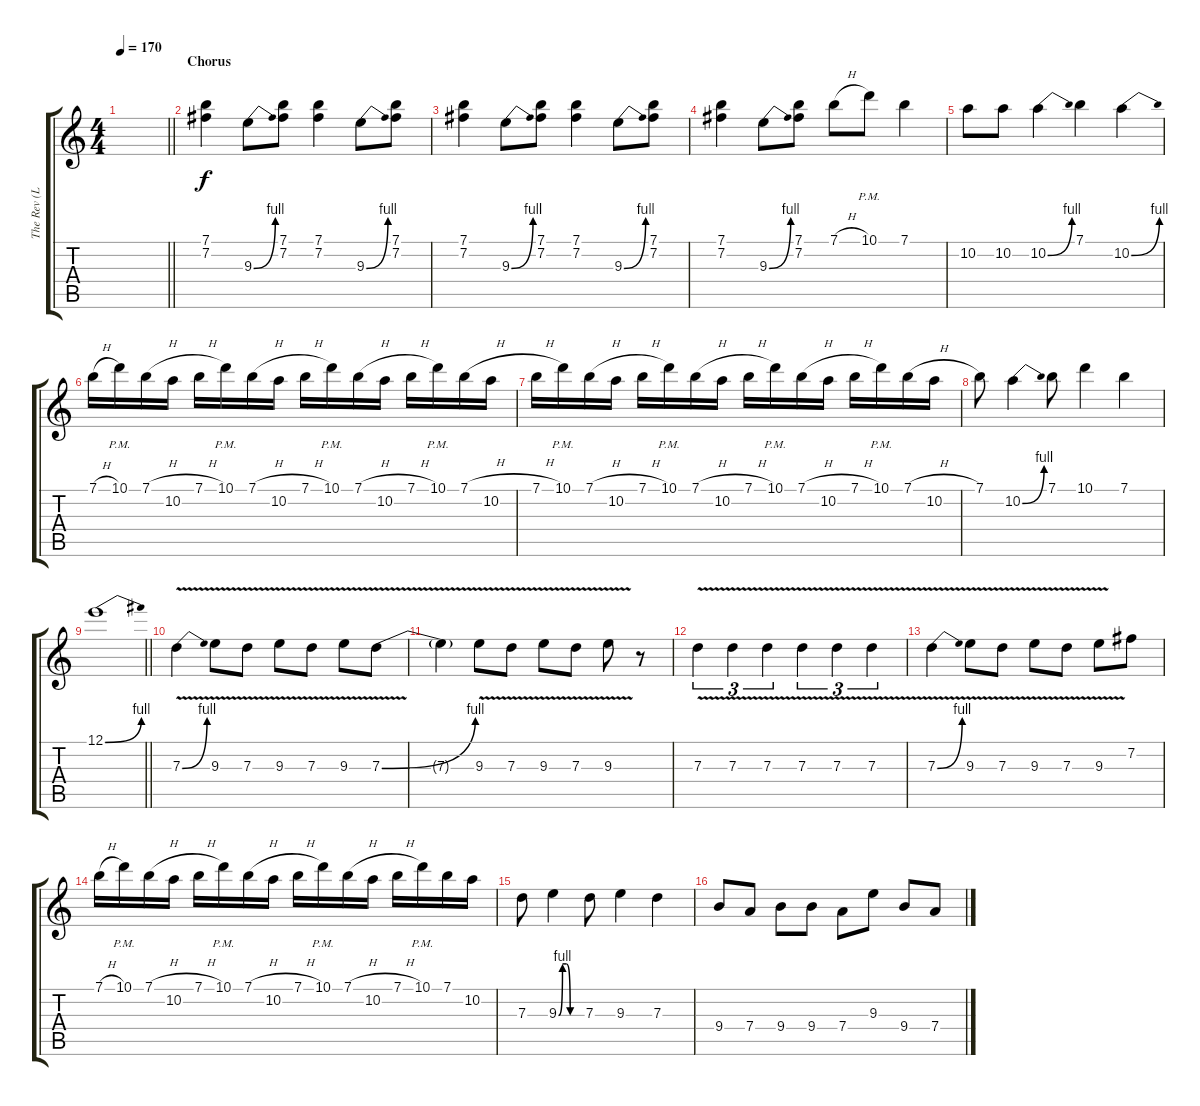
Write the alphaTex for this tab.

\track ("The Rev (Lead)" "The Rev (L") {instrument overdrivenguitar}
\staff {score tabs}
\tuning (E4 B3 G3 D3 A2 E2) {hide}
\ts (4 4)
\tempo 170
\clef g2
\barLineRight lightlight
\ks c
|
\section ("" "Chorus")
(7.1 7.2).4{dy f} 9.3{be (bend 0 0 60 4)}.8 (7.1 7.2).8 (7.1 7.2).4 9.3{be (bend 0 0 60 4)}.8 (7.1 7.2).8 |
(7.1 7.2).4 9.3{be (bend 0 0 60 4)}.8 (7.1 7.2).8 (7.1 7.2).4 9.3{be (bend 0 0 60 4)}.8 (7.1 7.2).8 |
(7.1 7.2).4 9.3{be (bend 0 0 60 4)}.8 (7.1 7.2).8 7.1{h}.8 10.1{pm}.8 7.1.4 |
10.2.8 10.2.8 10.2{be (bend 0 0 60 4)}.4 7.1.4 10.2{be (bend 0 0 60 4)}.4 |
7.1{h}.16 10.1{pm}.16 7.1{h}.16 10.2.16 7.1{h}.16 10.1{pm}.16 7.1{h}.16 10.2.16 7.1{h}.16 10.1{pm}.16 7.1{h}.16 10.2.16 7.1{h}.16 10.1{pm}.16 7.1{h}.16 10.2.16 |
7.1{h}.16 10.1{pm}.16 7.1{h}.16 10.2.16 7.1{h}.16 10.1{pm}.16 7.1{h}.16 10.2.16 7.1{h}.16 10.1{pm}.16 7.1{h}.16 10.2.16 7.1{h}.16 10.1{pm}.16 7.1{h}.16 10.2.16 |
7.1.8 10.2{be (bend 0 0 60 4)}.4 7.1.8 10.1.4 7.1.4 |
\barLineRight lightlight
12.1{be (bend 0 0 60 4)}.1 |
7.3{be (bend 0 0 60 4) v}.4 9.3{v}.8 7.3{v}.8 9.3{v}.8 7.3{v}.8 9.3{v}.8 7.3{be (bend 0 0 60 4) v}.8 |
7.3{t}.4 9.3{v}.8 7.3{v}.8 9.3{v}.8 7.3{v}.8 9.3{v}.8 r.8 |
7.3{v}.4{tu (3 2)} 7.3{v}.4{tu (3 2)} 7.3{v}.4{tu (3 2)} 7.3{v}.4{tu (3 2)} 7.3{v}.4{tu (3 2)} 7.3{v}.4{tu (3 2)} |
7.3{be (bend 0 0 60 4) v}.4 9.3{v}.8 7.3{v}.8 9.3{v}.8 7.3{v}.8 9.3{v}.8 7.2.8 |
7.1{h}.16 10.1{pm}.16 7.1{h}.16 10.2.16 7.1{h}.16 10.1{pm}.16 7.1{h}.16 10.2.16 7.1{h}.16 10.1{pm}.16 7.1{h}.16 10.2.16 7.1{h}.16 10.1{pm}.16 7.1.16 10.2.16 |
7.3.8 9.3{be (custom 0 0 10 4 20 4 30 0 60 0)}.4 7.3.8 9.3.4 7.3.4 |
9.4.8 7.4.8 9.4.8 9.4.8 7.4.8 9.3.8 9.4.8 7.4.8
